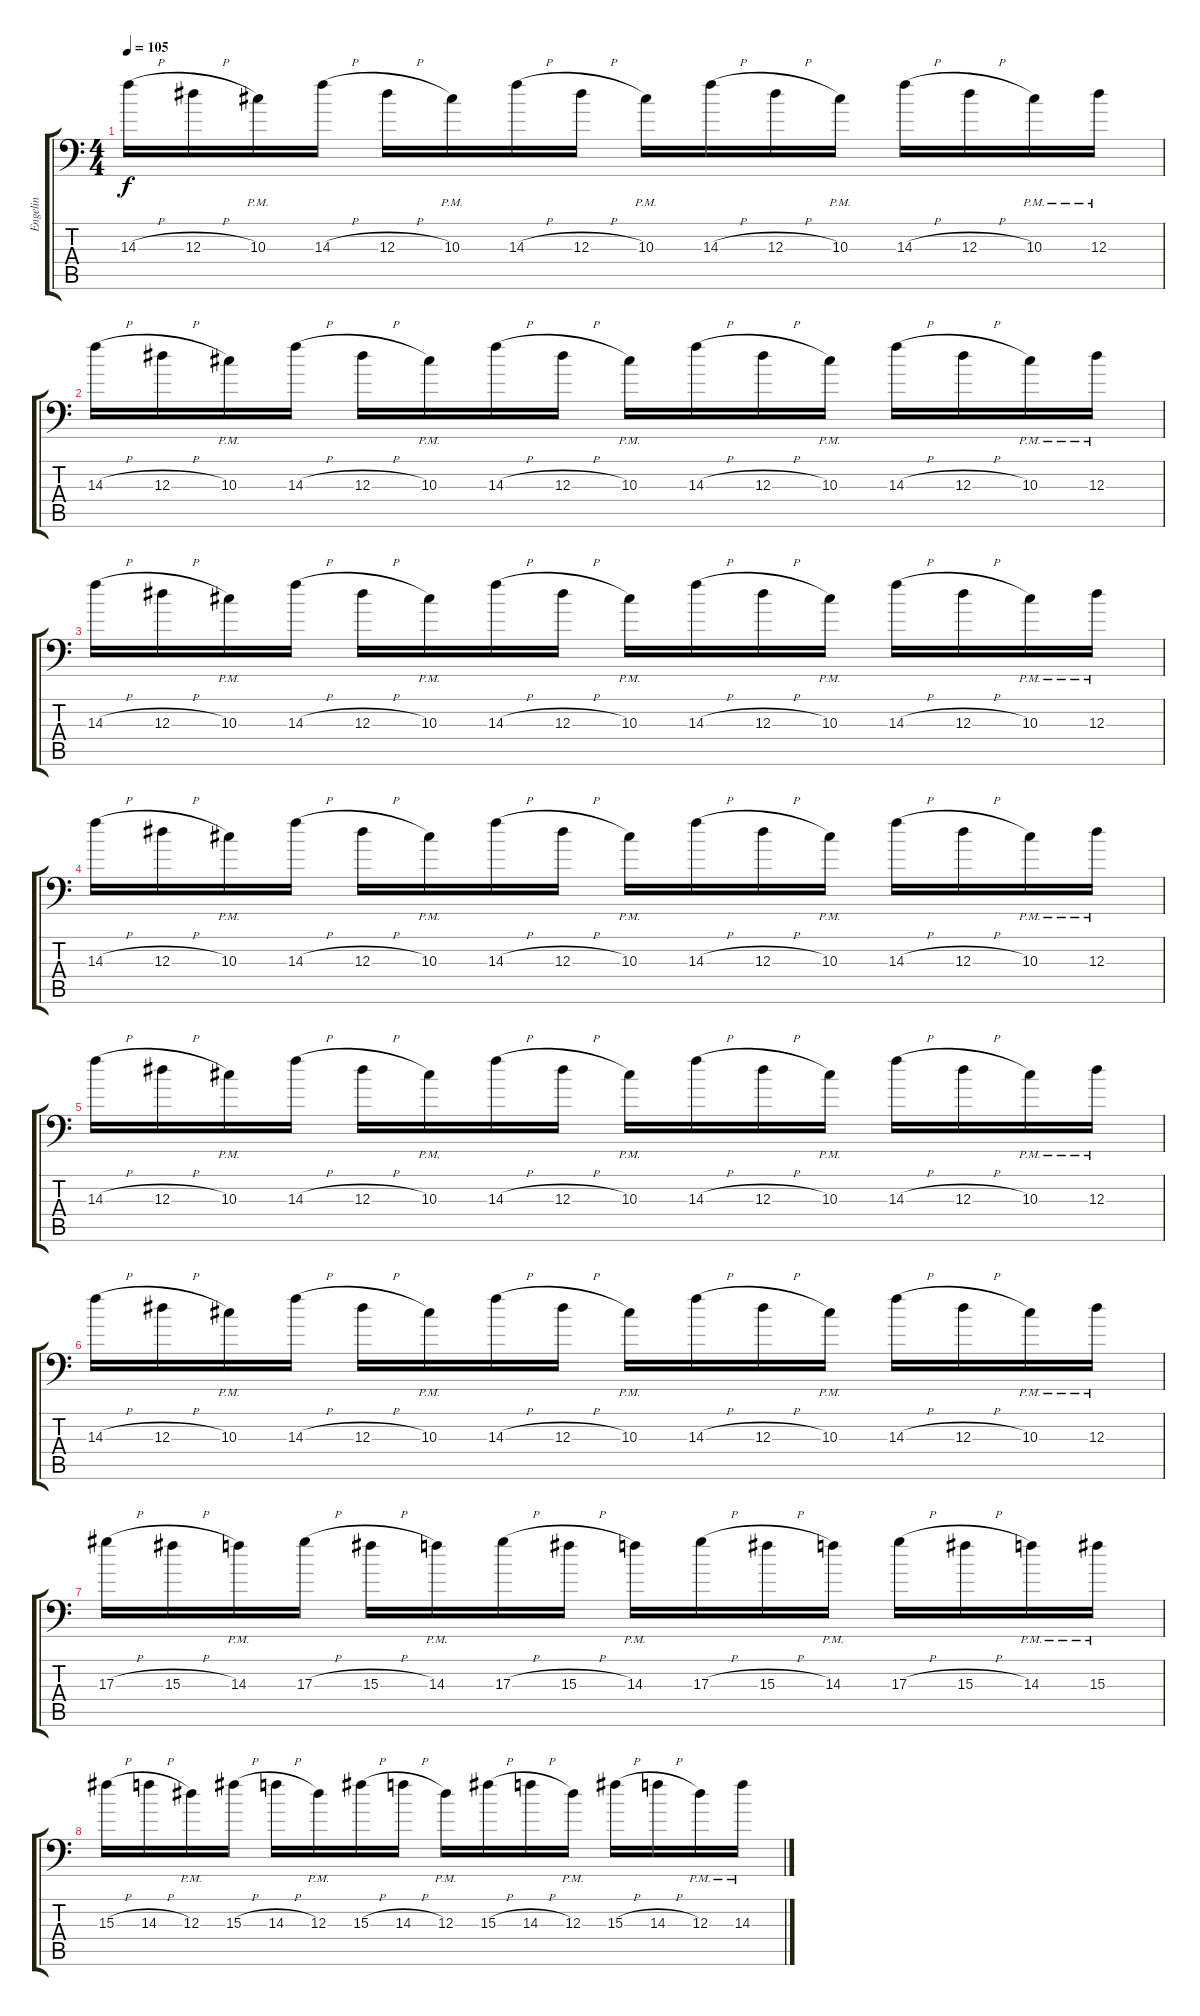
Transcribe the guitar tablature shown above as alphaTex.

\track ("Engelin" "Engelin") {instrument distortionguitar}
\staff {score tabs}
\tuning (C4 G3 Eb3 Bb2 F2 Bb1) {hide}
\ts (4 4)
\tempo 105
\clef f4
\ks c
14.3{h}.16{dy f} 12.3{h}.16 10.3{pm}.16 14.3{h}.16 12.3{h}.16 10.3{pm}.16 14.3{h}.16 12.3{h}.16 10.3{pm}.16 14.3{h}.16 12.3{h}.16 10.3{pm}.16 14.3{h}.16 12.3{h}.16 10.3{pm}.16 12.3{pm}.16 |
14.3{h}.16 12.3{h}.16 10.3{pm}.16 14.3{h}.16 12.3{h}.16 10.3{pm}.16 14.3{h}.16 12.3{h}.16 10.3{pm}.16 14.3{h}.16 12.3{h}.16 10.3{pm}.16 14.3{h}.16 12.3{h}.16 10.3{pm}.16 12.3{pm}.16 |
14.3{h}.16 12.3{h}.16 10.3{pm}.16 14.3{h}.16 12.3{h}.16 10.3{pm}.16 14.3{h}.16 12.3{h}.16 10.3{pm}.16 14.3{h}.16 12.3{h}.16 10.3{pm}.16 14.3{h}.16 12.3{h}.16 10.3{pm}.16 12.3{pm}.16 |
14.3{h}.16 12.3{h}.16 10.3{pm}.16 14.3{h}.16 12.3{h}.16 10.3{pm}.16 14.3{h}.16 12.3{h}.16 10.3{pm}.16 14.3{h}.16 12.3{h}.16 10.3{pm}.16 14.3{h}.16 12.3{h}.16 10.3{pm}.16 12.3{pm}.16 |
14.3{h}.16 12.3{h}.16 10.3{pm}.16 14.3{h}.16 12.3{h}.16 10.3{pm}.16 14.3{h}.16 12.3{h}.16 10.3{pm}.16 14.3{h}.16 12.3{h}.16 10.3{pm}.16 14.3{h}.16 12.3{h}.16 10.3{pm}.16 12.3{pm}.16 |
14.3{h}.16 12.3{h}.16 10.3{pm}.16 14.3{h}.16 12.3{h}.16 10.3{pm}.16 14.3{h}.16 12.3{h}.16 10.3{pm}.16 14.3{h}.16 12.3{h}.16 10.3{pm}.16 14.3{h}.16 12.3{h}.16 10.3{pm}.16 12.3{pm}.16 |
17.3{h}.16 15.3{h}.16 14.3{pm}.16 17.3{h}.16 15.3{h}.16 14.3{pm}.16 17.3{h}.16 15.3{h}.16 14.3{pm}.16 17.3{h}.16 15.3{h}.16 14.3{pm}.16 17.3{h}.16 15.3{h}.16 14.3{pm}.16 15.3{pm}.16 |
15.3{h}.16 14.3{h}.16 12.3{pm}.16 15.3{h}.16 14.3{h}.16 12.3{pm}.16 15.3{h}.16 14.3{h}.16 12.3{pm}.16 15.3{h}.16 14.3{h}.16 12.3{pm}.16 15.3{h}.16 14.3{h}.16 12.3{pm}.16 14.3{pm}.16
